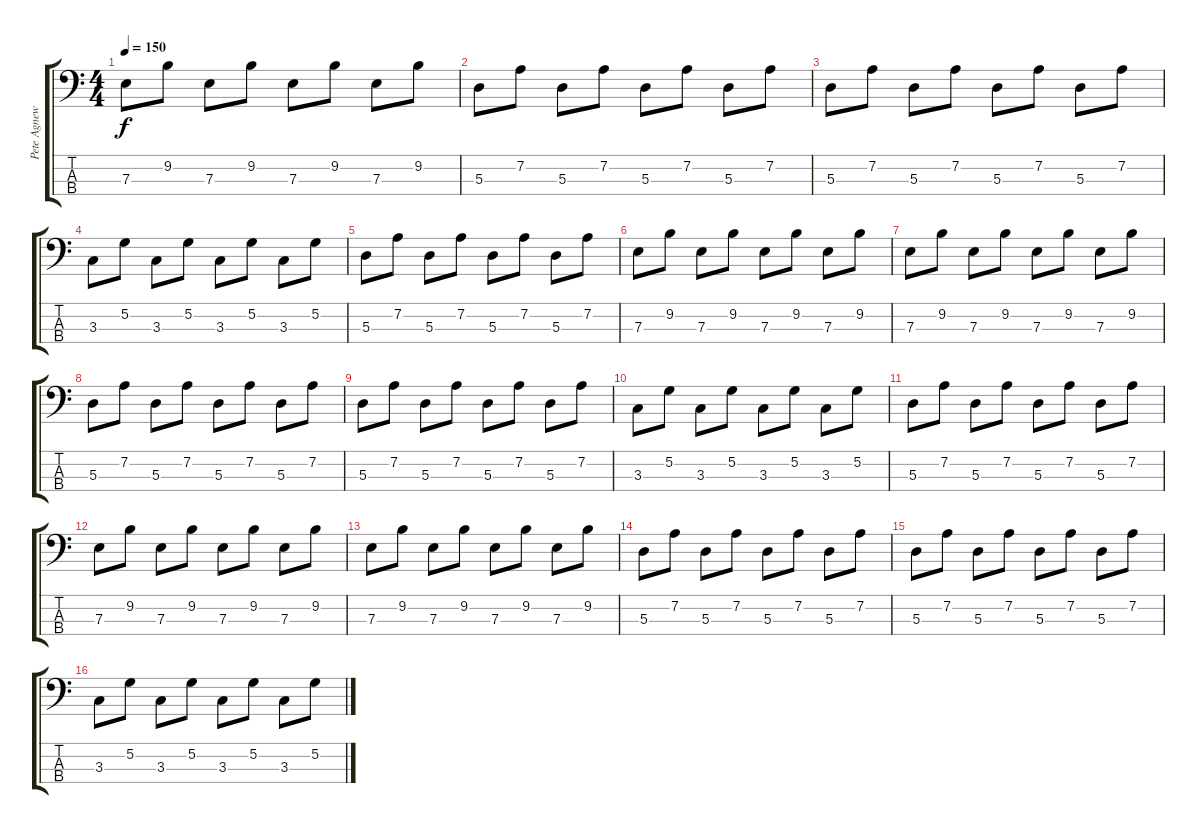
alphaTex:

\track ("Pete Agnew (bass)" "Pete Agnew") {instrument electricbasspick}
\staff {score tabs}
\tuning (G2 D2 A1 E1) {hide}
\ts (4 4)
\tempo 150
\clef f4
\ks c
7.3.8{dy f} 9.2.8 7.3.8 9.2.8 7.3.8 9.2.8 7.3.8 9.2.8 |
5.3.8 7.2.8 5.3.8 7.2.8 5.3.8 7.2.8 5.3.8 7.2.8 |
5.3.8 7.2.8 5.3.8 7.2.8 5.3.8 7.2.8 5.3.8 7.2.8 |
3.3.8 5.2.8 3.3.8 5.2.8 3.3.8 5.2.8 3.3.8 5.2.8 |
5.3.8 7.2.8 5.3.8 7.2.8 5.3.8 7.2.8 5.3.8 7.2.8 |
7.3.8 9.2.8 7.3.8 9.2.8 7.3.8 9.2.8 7.3.8 9.2.8 |
7.3.8 9.2.8 7.3.8 9.2.8 7.3.8 9.2.8 7.3.8 9.2.8 |
5.3.8 7.2.8 5.3.8 7.2.8 5.3.8 7.2.8 5.3.8 7.2.8 |
5.3.8 7.2.8 5.3.8 7.2.8 5.3.8 7.2.8 5.3.8 7.2.8 |
3.3.8 5.2.8 3.3.8 5.2.8 3.3.8 5.2.8 3.3.8 5.2.8 |
5.3.8 7.2.8 5.3.8 7.2.8 5.3.8 7.2.8 5.3.8 7.2.8 |
7.3.8 9.2.8 7.3.8 9.2.8 7.3.8 9.2.8 7.3.8 9.2.8 |
7.3.8 9.2.8 7.3.8 9.2.8 7.3.8 9.2.8 7.3.8 9.2.8 |
5.3.8 7.2.8 5.3.8 7.2.8 5.3.8 7.2.8 5.3.8 7.2.8 |
5.3.8 7.2.8 5.3.8 7.2.8 5.3.8 7.2.8 5.3.8 7.2.8 |
3.3.8 5.2.8 3.3.8 5.2.8 3.3.8 5.2.8 3.3.8 5.2.8
